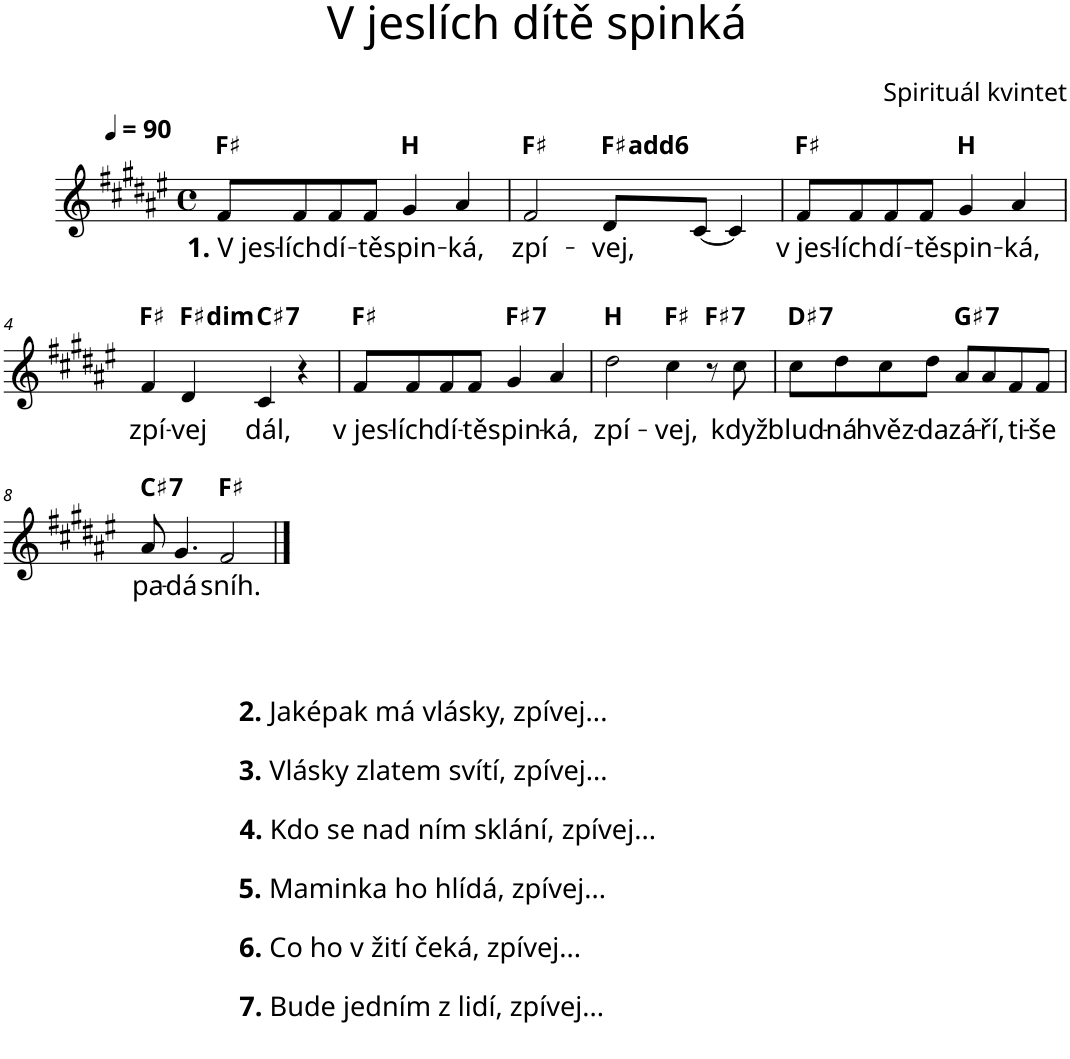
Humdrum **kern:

**kern	**text	**harte
*part1	*part1	*part1
*staff1	*staff1	*
*I"Piano	*	*
*I'Pno.	*	*
*clefG2	*	*
*k[f#c#g#d#a#e#]	*	*
*M4/4	*	*
*met(c)	*	*
*MM90	*	*
=1	=1	=1
!	!LO:LY:b	!
8f#/L	1. V jes	F#:maj
!	!LO:LY:b	!
8f#/	-lích	.
!	!LO:LY:b	!
8f#/	dí-	.
!	!LO:LY:b	!
8f#/J	-tě	.
!	!LO:LY:b	!
4g#/	spin-	B:maj
!	!LO:LY:b	!
4a#/	-ká,	.
=2	=2	=2
!	!LO:LY:b	!
2f#/	zpí-	F#:maj
!	!LO:LY:b	!
8d#/L	-vej,	F#:maj(6)
!	!	!LO:H:kt=N.C.
[8c#/J	.	N
4c#/]	.	.
=3	=3	=3
!	!LO:LY:b	!
8f#/L	v jes-	F#:maj
!	!LO:LY:b	!
8f#/	-lích	.
!	!LO:LY:b	!
8f#/	dí-	.
!	!LO:LY:b	!
8f#/J	-tě	.
!	!LO:LY:b	!
4g#/	spin-	B:maj
!	!LO:LY:b	!
4a#/	-ká,	.
!!LO:LB:g=z
=4	=4	=4
!	!LO:LY:b	!
4f#/	zpí-	F#:maj
!	!LO:LY:b	!LO:H:kt=dim
4d#/	-vej	F#:dim
!	!LO:LY:b	!LO:H:kt=7
4c#/	dál,	C#:7
4r	.	.
=5	=5	=5
!	!LO:LY:b	!
8f#/L	v jes-	F#:maj
!	!LO:LY:b	!
8f#/	-lích	.
!	!LO:LY:b	!
8f#/	dí-	.
!	!LO:LY:b	!
8f#/J	-tě	.
!	!LO:LY:b	!LO:H:kt=7
4g#/	spin-	F#:7
!	!LO:LY:b	!
4a#/	-ká,	.
=6	=6	=6
!	!LO:LY:b	!
2dd#\	zpí-	B:maj
!	!LO:LY:b	!
4cc#\	-vej,	F#:maj
!	!	!LO:H:kt=7
8r	.	F#:7
!	!LO:LY:b	!
8cc#\	když	.
=7	=7	=7
!	!LO:LY:b	!LO:H:kt=7
8cc#\L	blud-	D#:7
!	!LO:LY:b	!
8dd#\	-ná	.
!	!LO:LY:b	!
8cc#\	hvěz-	.
!	!LO:LY:b	!
8dd#\J	-da	.
!	!LO:LY:b	!LO:H:kt=7
8a#/L	zá-	G#:7
!	!LO:LY:b	!
8a#/	-ří,	.
!	!LO:LY:b	!
8f#/	ti-	.
!	!LO:LY:b	!
8f#/J	-še	.
!!LO:LB:g=z
=8	=8	=8
!	!LO:LY:b	!LO:H:kt=7
8a#/	pa-	C#:7
!	!LO:LY:b	!
4.g#/	-dá	.
!	!LO:LY:b	!
2f#/	sníh.	F#:maj
==	==	==
*-	*-	*-
